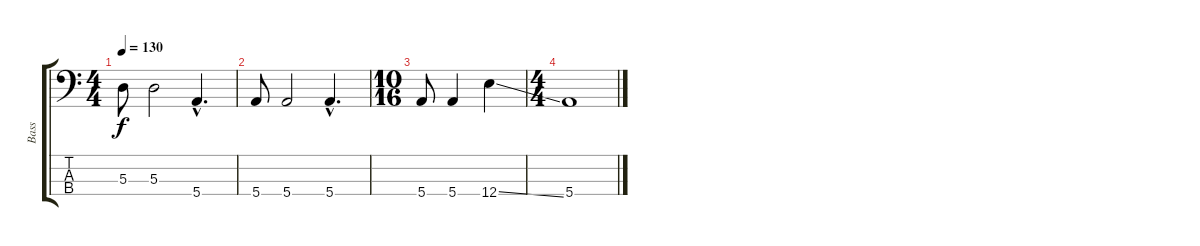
\track ("Bass" "Bass") {instrument electricbassfinger}
\staff {score tabs}
\tuning (G2 D2 A1 E1) {hide}
\ts (4 4)
\tempo 130
\clef f4
\ks c
5.3.8{dy f} 5.3.2 5.4{hac}.4{d} |
5.4.8 5.4.2 5.4{hac}.4{d} |
\ts (10 16)
5.4.8 5.4.4 12.4{ss}.4 |
\ts (4 4)
5.4.1
